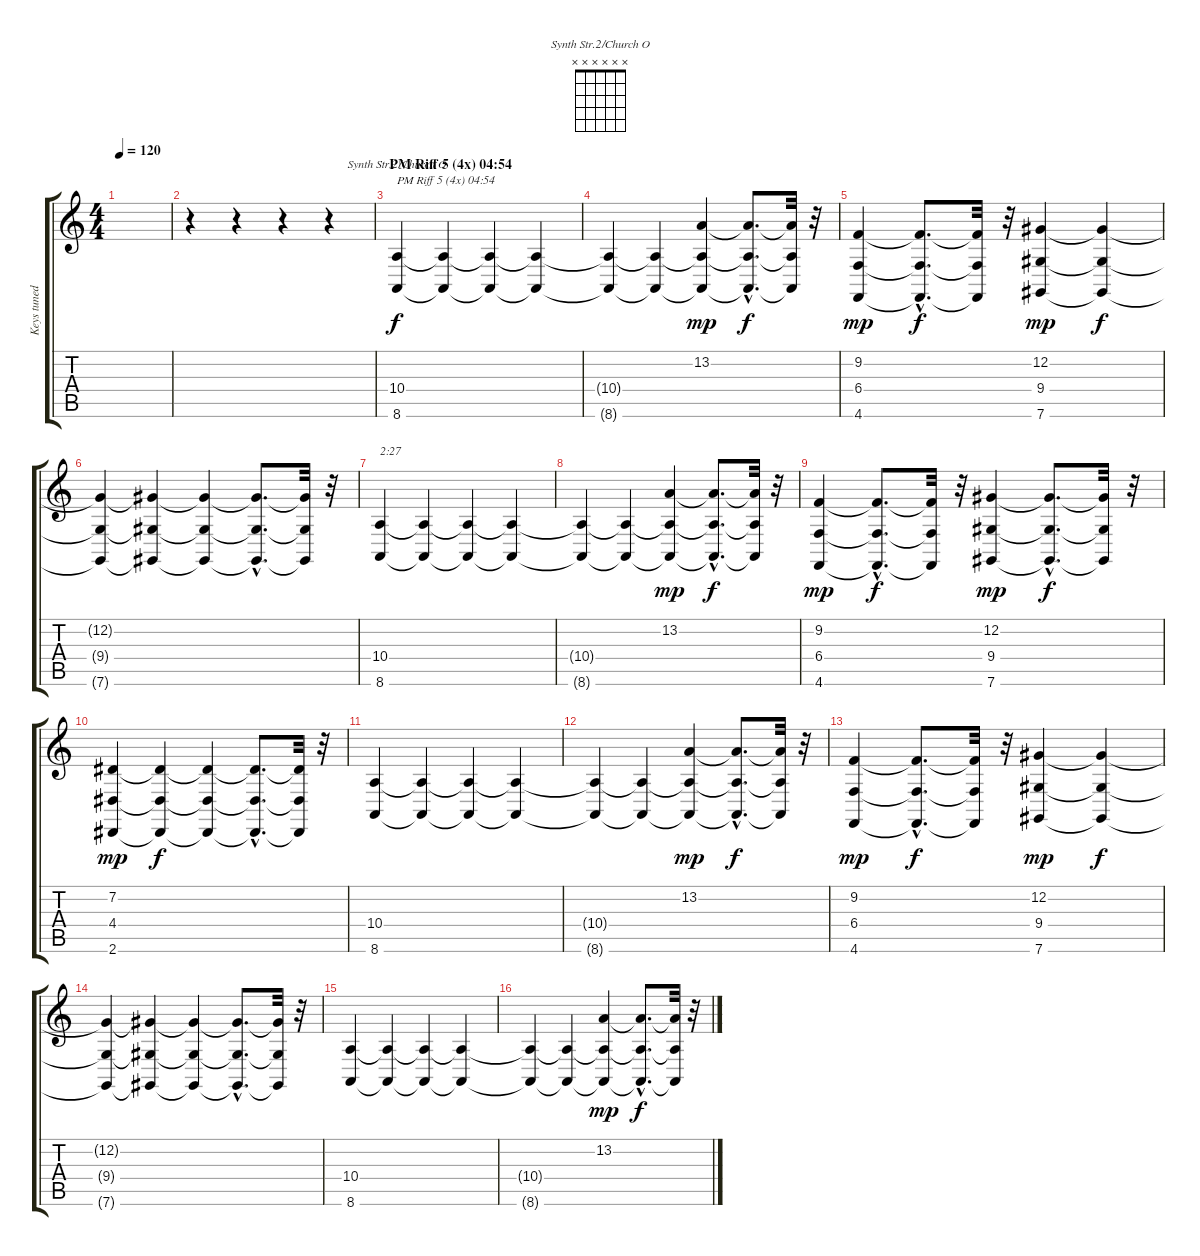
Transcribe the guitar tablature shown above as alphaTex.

\track ("Keys tuned to C#" "Keys tuned") {instrument stringensemble1}
\staff {score tabs}
\tuning (Db4 Ab3 E3 B2 Gb2 Db2) {hide}
\chord ("Synth Str.2/Church O" x x x x x x)
\ts (4 4)
\tempo 120
\clef g2
\ks c
|
r.4 r.4 r.4 r.4{volume 10} |
\section ("" "PM Riff 5 (4x) 04:54")
(10.4 8.6).4{ch "Synth Str.2/Church O" txt "PM Riff 5 (4x) 04:54" volume 12 balance 0} (10.4{t} 8.6{t}).4 (10.4{t} 8.6{t}).4 (10.4{t} 8.6{t}).4 |
(10.4{t} 8.6{t}).4 (10.4{t} 8.6{t}).4 (13.2 10.4{t} 8.6{t}).4{dy mp} (13.2{hac t} 10.4{hac t} 8.6{hac t}).8{d dy f} (13.2{t} 10.4{t} 8.6{t}).32 r.32{volume 10} |
(9.2 6.4 4.6).4{dy mp volume 12} (9.2{hac t} 6.4{hac t} 4.6{hac t}).8{d dy f} (9.2{t} 6.4{t} 4.6{t}).32 r.32{volume 10} (12.2 9.4 7.6).4{dy mp volume 12} (12.2{t} 9.4{t} 7.6{t}).4{dy f} |
(12.2{t} 9.4{t} 7.6{t}).4 (12.2{t} 9.4{t} 7.6{t}).4 (12.2{t} 9.4{t} 7.6{t}).4 (12.2{hac t} 9.4{hac t} 7.6{hac t}).8{d} (12.2{t} 9.4{t} 7.6{t}).32 r.32{volume 10} |
(10.4 8.6).4{txt "2:27" volume 12} (10.4{t} 8.6{t}).4 (10.4{t} 8.6{t}).4 (10.4{t} 8.6{t}).4 |
(10.4{t} 8.6{t}).4 (10.4{t} 8.6{t}).4 (13.2 10.4{t} 8.6{t}).4{dy mp} (13.2{hac t} 10.4{hac t} 8.6{hac t}).8{d dy f} (13.2{t} 10.4{t} 8.6{t}).32 r.32{volume 10} |
(9.2 6.4 4.6).4{dy mp volume 12} (9.2{hac t} 6.4{hac t} 4.6{hac t}).8{d dy f} (9.2{t} 6.4{t} 4.6{t}).32 r.32{volume 10} (12.2 9.4 7.6).4{dy mp volume 12} (12.2{hac t} 9.4{hac t} 7.6{hac t}).8{d dy f} (12.2{t} 9.4{t} 7.6{t}).32 r.32{volume 10} |
(7.2 4.4 2.6).4{dy mp volume 12} (7.2{t} 4.4{t} 2.6{t}).4{dy f} (7.2{t} 4.4{t} 2.6{t}).4 (7.2{hac t} 4.4{hac t} 2.6{hac t}).8{d} (7.2{t} 4.4{t} 2.6{t}).32 r.32{volume 10} |
(10.4 8.6).4{volume 12} (10.4{t} 8.6{t}).4 (10.4{t} 8.6{t}).4 (10.4{t} 8.6{t}).4 |
(10.4{t} 8.6{t}).4 (10.4{t} 8.6{t}).4 (13.2 10.4{t} 8.6{t}).4{dy mp} (13.2{hac t} 10.4{hac t} 8.6{hac t}).8{d dy f} (13.2{t} 10.4{t} 8.6{t}).32 r.32{volume 10} |
(9.2 6.4 4.6).4{dy mp volume 12} (9.2{hac t} 6.4{hac t} 4.6{hac t}).8{d dy f} (9.2{t} 6.4{t} 4.6{t}).32 r.32{volume 10} (12.2 9.4 7.6).4{dy mp volume 12} (12.2{t} 9.4{t} 7.6{t}).4{dy f} |
(12.2{t} 9.4{t} 7.6{t}).4 (12.2{t} 9.4{t} 7.6{t}).4 (12.2{t} 9.4{t} 7.6{t}).4 (12.2{hac t} 9.4{hac t} 7.6{hac t}).8{d} (12.2{t} 9.4{t} 7.6{t}).32 r.32{volume 10} |
(10.4 8.6).4{volume 12} (10.4{t} 8.6{t}).4 (10.4{t} 8.6{t}).4 (10.4{t} 8.6{t}).4 |
(10.4{t} 8.6{t}).4 (10.4{t} 8.6{t}).4 (13.2 10.4{t} 8.6{t}).4{dy mp} (13.2{hac t} 10.4{hac t} 8.6{hac t}).8{d dy f} (13.2{t} 10.4{t} 8.6{t}).32 r.32{volume 10}
